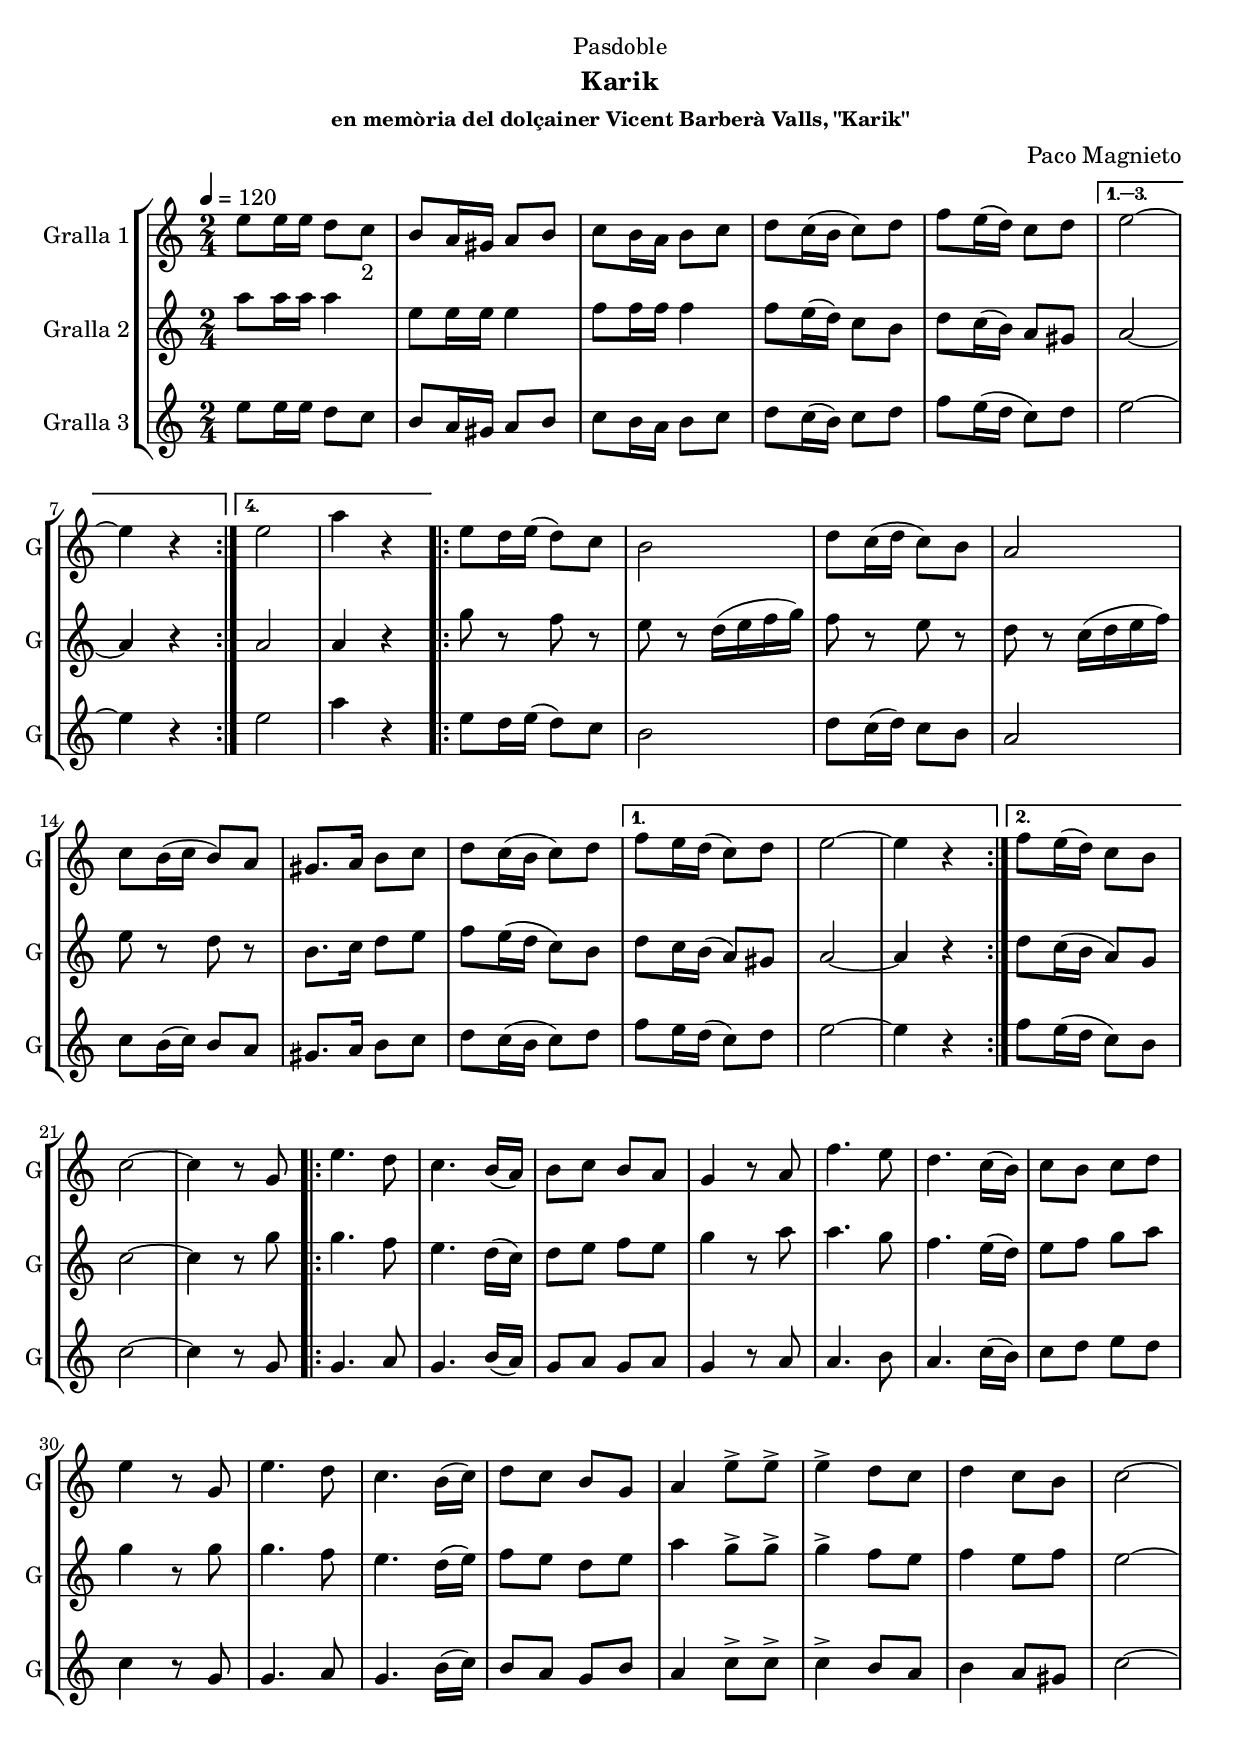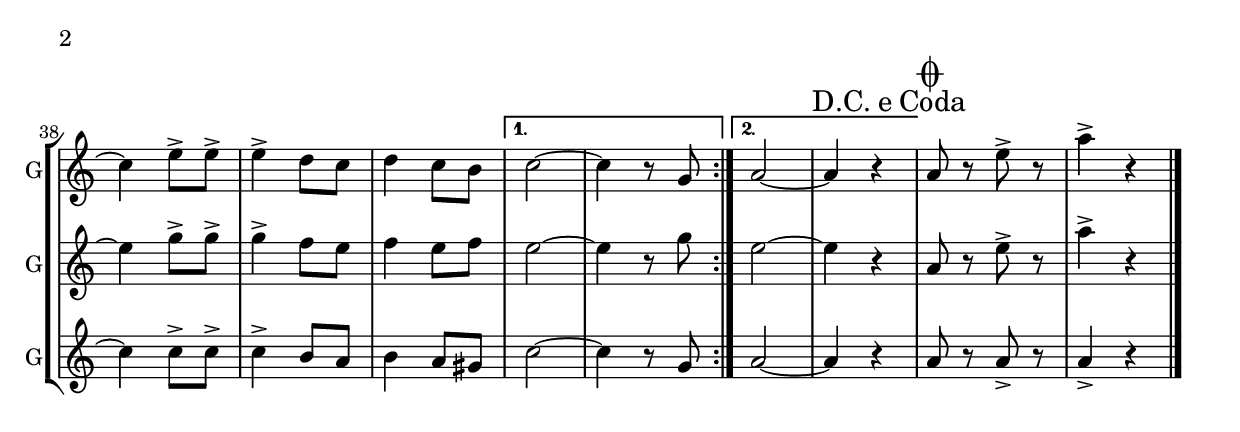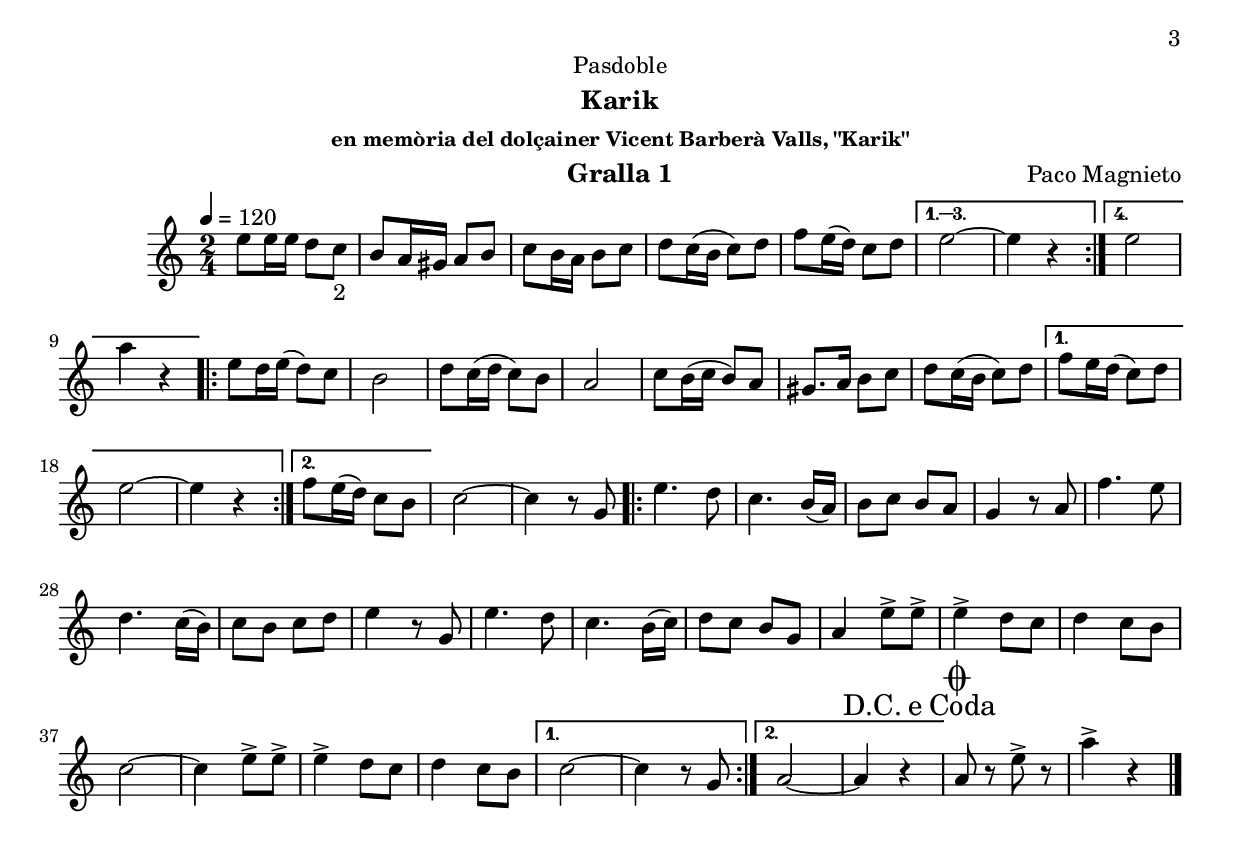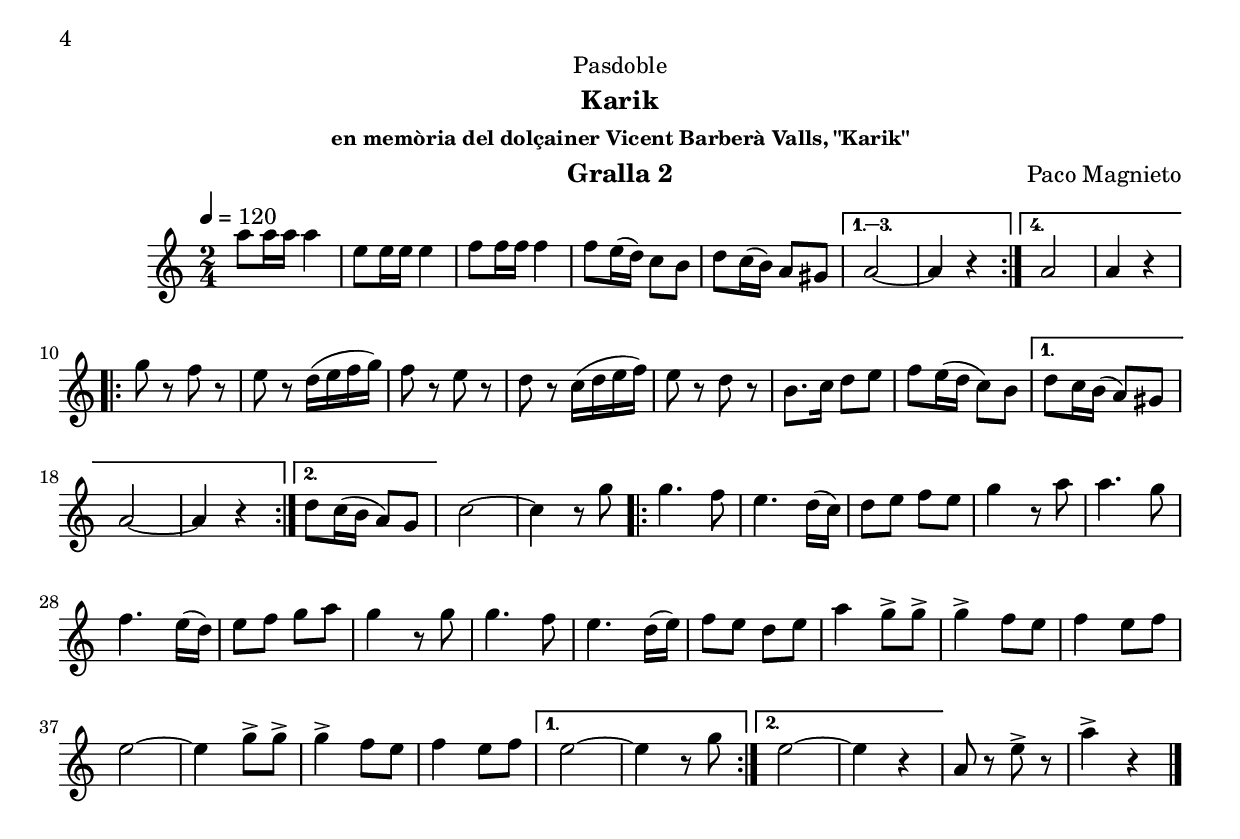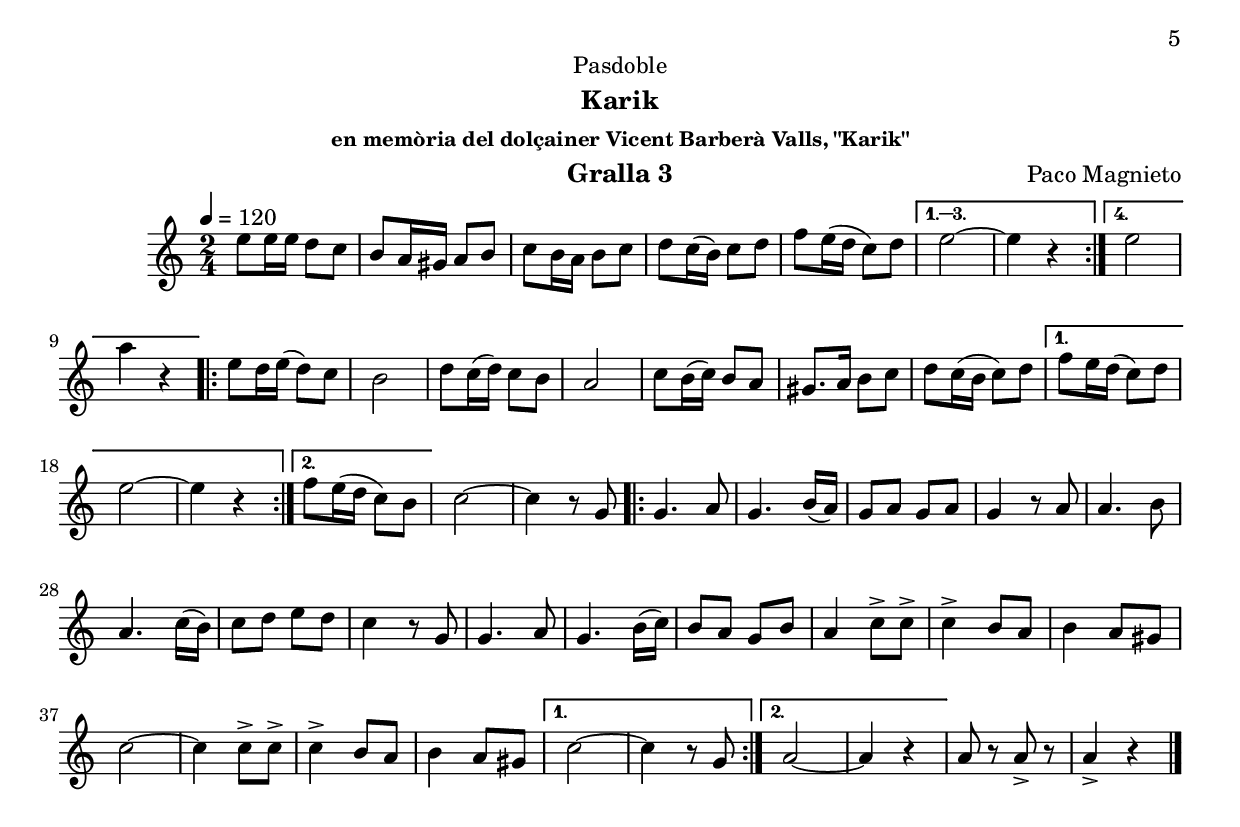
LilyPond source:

\version "2.16.2"

\header {
  dedication="Pasdoble"
  title=""
  subtitle="Karik"
  subsubtitle="en memòria del dolçainer Vicent Barberà Valls, \"Karik\""
  poet=""
  meter=""
  piece=""
  composer="Paco Magnieto"
  arranger=""
  opus=""
  instrument=""
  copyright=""
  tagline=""
}

liniaroAa =
\relative e''
{
  \tempo 4=120
  \clef treble
  \key c \major
  \time 2/4
  \repeat volta 4 { e8 e16 e d8 c _"2" _""  |
  b8 a16 gis a8 b  |
  c8 b16 a b8 c  |
  d8 c16 ( b c8 ) d  |
  %05
  f8 e16 ( d ) c8 d }
  \alternative { { e2 ~  |
  e4 r }
  { e2 _""  |
  a4 r } }
  %10
  \repeat volta 2 { e8 d16 e ( d8 ) c  |
  b2  |
  d8 c16 ( d c8 ) b  |
  a2  |
  c8 b16 ( c b8 ) a  |
  %15
  gis8. a16 b8 c  |
  d8 c16 ( b c8 ) d }
  \alternative { { f8 e16 d ( c8 ) d  |
  e2 ~  |
  e4 r }
  %20
  { f8 e16 ( d ) c8 b } }
  c2 ~  |
   c4 r8 g  |
  \repeat volta 2 { e'4. d8  |
  c4. b16 ( a )  |
  %25
  b8 c b a  |
  g4 r8 a  |
  f'4. e8  |
  d4. c16 ( b )  |
  c8 b c d  |
  %30
  e4 r8 g,  |
  e'4. d8  |
  c4. b16 ( c )  |
  d8 c b g  |
  a4 e'8-> e->  |
  %35
  e4-> d8 c  |
  d4 c8 b  |
  c2 ~  |
  c4 e8-> e->  |
  e4-> d8 c  |
  %40
  d4 c8 b }
  \alternative { { c2 ~  |
  c4 r8 g }
  { a2 ~  |
  \mark \markup {D.C. e Coda} a4 r } }
  %45
  \mark \markup {\musicglyph #"scripts.coda"} a8 r e'-> r  |
  a4-> r  \bar "|."
}

liniaroAb =
\relative a''
{
  \tempo 4=120
  \clef treble
  \key c \major
  \time 2/4
  \repeat volta 4 { a8 a16 a a4  |
  e8 e16 e e4  |
  f8 f16 f f4  |
  f8 e16 ( d ) c8 b  |
  %05
  d8 c16 ( b ) a8 gis }
  \alternative { { a2 ~  |
  a4 r }
  { a2  |
  a4 r } }
  %10
  \repeat volta 2 { g'8 r f r  |
  e8 r d16 ( e f g )  |
  f8 r e r  |
  d8 r c16 ( d e f )  |
  e8 r d r  |
  %15
  b8. c16 d8 e  |
  f8 e16 ( d c8 ) b }
  \alternative { { d8 c16 b ( a8 ) gis  |
  a2 ~  |
  a4 r }
  %20
  { d8 c16 ( b a8 ) g } }
  c2 ~  |
  c4 r8 g'  |
  \repeat volta 2 { g4. f8  |
  e4. d16 ( c )  |
  %25
  d8 e f e  |
  g4 r8 a  |
  a4. g8  |
  f4. e16 ( d )  |
  e8 f g a  |
  %30
  g4 r8 g  |
  g4. f8  |
  e4. d16 ( e )  |
  f8 e d e  |
  a4 g8-> g->  |
  %35
  g4-> f8 e  |
  f4 e8 f  |
  e2 ~  |
  e4 g8-> g->  |
  g4-> f8 e  |
  %40
  f4 e8 f }
  \alternative { { e2 ~  |
  e4 r8 g }
  { e2 ~  |
  e4 r } }
  %45
  a,8 r e'-> r  |
  a4-> r  \bar "|."
}

liniaroAc =
\relative e''
{
  \tempo 4=120
  \clef treble
  \key c \major
  \time 2/4
  \repeat volta 4 { e8 e16 e d8 c  |
  b8 a16 gis a8 b  |
  c8 b16 a b8 c  |
  d8 c16 ( b ) c8 d  |
  %05
  f8 e16 ( d c8 ) d }
  \alternative { { e2 ~  |
  e4 r }
  { e2  |
  a4 r } }
  %10
  \repeat volta 2 { e8 d16 e ( d8 ) c  |
  b2  |
  d8 c16 ( d ) c8 b  |
  a2  |
  c8 b16 ( c ) b8 a  |
  %15
  gis8. a16 b8 c  |
  d8 c16 ( b c8 ) d }
  \alternative { { f8 e16 d ( c8 ) d  |
  e2 ~  |
  e4 r }
  %20
  { f8 e16 ( d c8 ) b } }
  c2 ~  |
  c4 r8 g  |
  \repeat volta 2 { g4. a8  |
  g4. b16 ( a )  |
  %25
  g8 a g a  |
  g4 r8 a  |
  a4. b8  |
  a4. c16 ( b )  |
  c8 d e d  |
  %30
  c4 r8 g  |
  g4. a8  |
  g4. b16 ( c )  |
  b8 a g b  |
  a4 c8-> c->  |
  %35
  c4-> b8 a  |
  b4 a8 gis  |
  c2 ~  |
  c4 c8-> c->  |
  c4-> b8 a  |
  %40
  b4 a8 gis }
  \alternative { { c2 ~  |
  c4 r8 g }
  { a2 ~  |
  a4 r } }
  %45
  a8 r a-> r  |
  a4-> r  \bar "|."
}

\bookpart {
  \score {
    \new StaffGroup {
      \override Score.RehearsalMark #'self-alignment-X = #LEFT
      <<
        \new Staff \with {instrumentName = #"Gralla 1" shortInstrumentName = #"G"} \liniaroAa
        \new Staff \with {instrumentName = #"Gralla 2" shortInstrumentName = #"G"} \liniaroAb
        \new Staff \with {instrumentName = #"Gralla 3" shortInstrumentName = #"G"} \liniaroAc
      >>
    }
    \layout {}
  }
  \score { \unfoldRepeats
    \new StaffGroup {
      \override Score.RehearsalMark #'self-alignment-X = #LEFT
      <<
        \new Staff \with {instrumentName = #"Gralla 1" shortInstrumentName = #"G"} \liniaroAa
        \new Staff \with {instrumentName = #"Gralla 2" shortInstrumentName = #"G"} \liniaroAb
        \new Staff \with {instrumentName = #"Gralla 3" shortInstrumentName = #"G"} \liniaroAc
      >>
    }
    \midi {
      \set Staff.midiInstrument = "oboe"
      \set DrumStaff.midiInstrument = "drums"
    }
  }
}

\bookpart {
  \header {instrument="Gralla 1"}
  \score {
    \new StaffGroup {
      \override Score.RehearsalMark #'self-alignment-X = #LEFT
      <<
        \new Staff \liniaroAa
      >>
    }
    \layout {}
  }
  \score { \unfoldRepeats
    \new StaffGroup {
      \override Score.RehearsalMark #'self-alignment-X = #LEFT
      <<
        \new Staff \liniaroAa
      >>
    }
    \midi {
      \set Staff.midiInstrument = "oboe"
      \set DrumStaff.midiInstrument = "drums"
    }
  }
}

\bookpart {
  \header {instrument="Gralla 2"}
  \score {
    \new StaffGroup {
      \override Score.RehearsalMark #'self-alignment-X = #LEFT
      <<
        \new Staff \liniaroAb
      >>
    }
    \layout {}
  }
  \score { \unfoldRepeats
    \new StaffGroup {
      \override Score.RehearsalMark #'self-alignment-X = #LEFT
      <<
        \new Staff \liniaroAb
      >>
    }
    \midi {
      \set Staff.midiInstrument = "oboe"
      \set DrumStaff.midiInstrument = "drums"
    }
  }
}

\bookpart {
  \header {instrument="Gralla 3"}
  \score {
    \new StaffGroup {
      \override Score.RehearsalMark #'self-alignment-X = #LEFT
      <<
        \new Staff \liniaroAc
      >>
    }
    \layout {}
  }
  \score { \unfoldRepeats
    \new StaffGroup {
      \override Score.RehearsalMark #'self-alignment-X = #LEFT
      <<
        \new Staff \liniaroAc
      >>
    }
    \midi {
      \set Staff.midiInstrument = "oboe"
      \set DrumStaff.midiInstrument = "drums"
    }
  }
}

